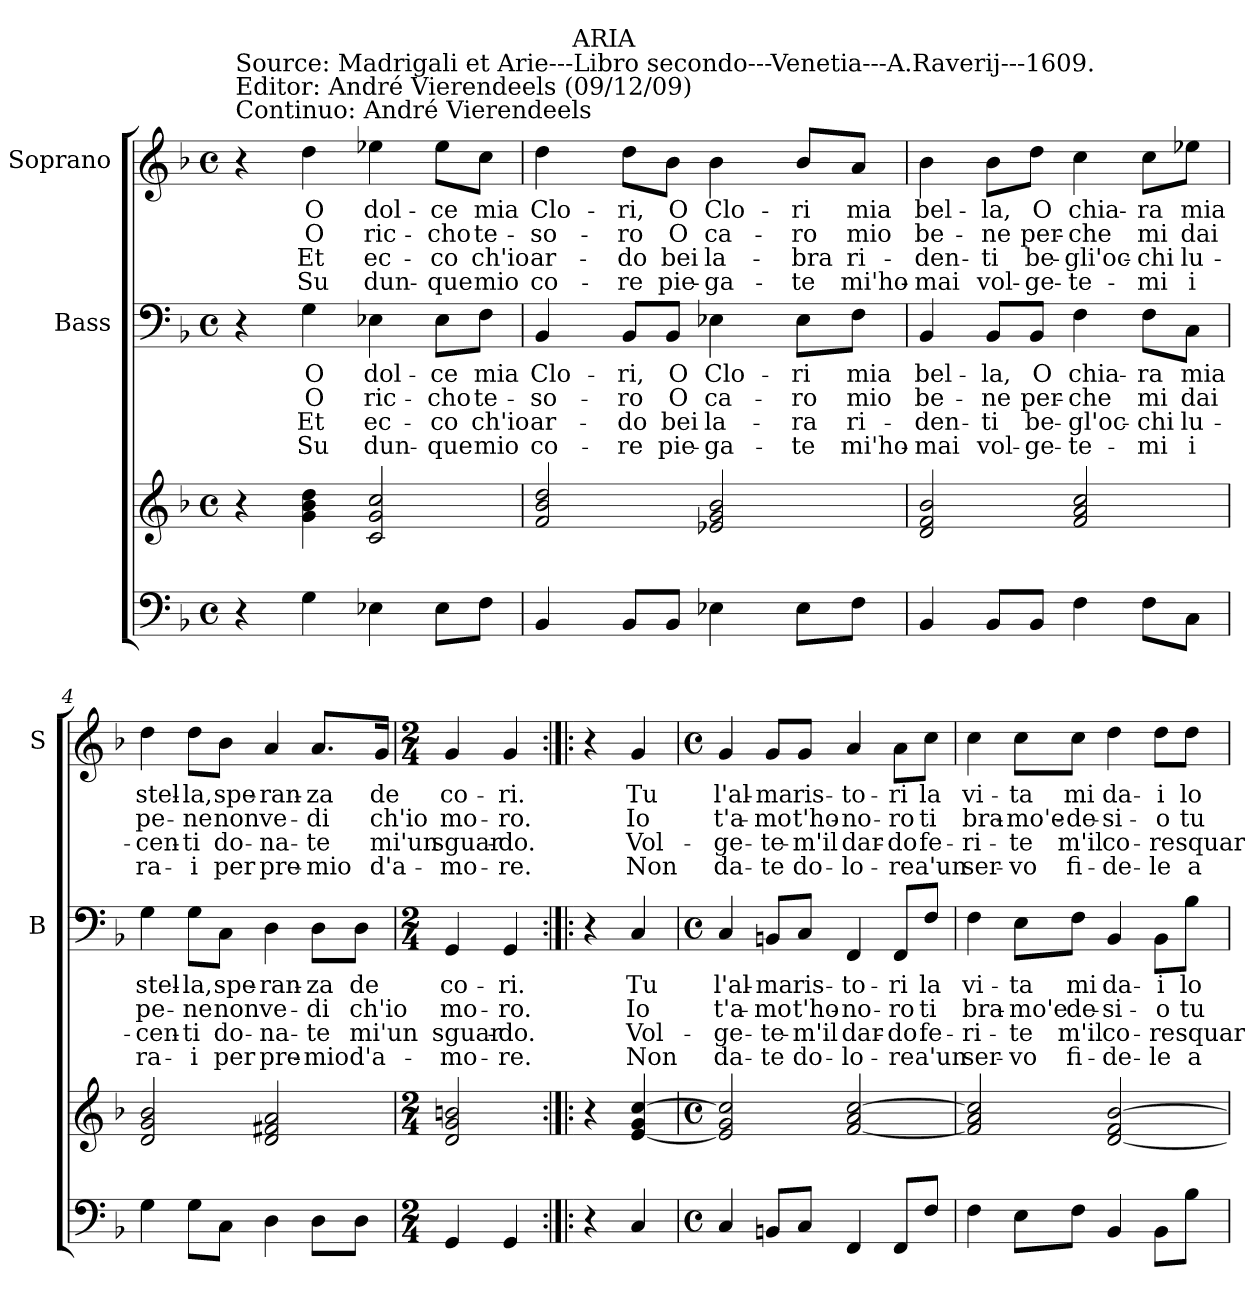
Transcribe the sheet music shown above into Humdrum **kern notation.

**kern	**kern	**kern	**text	**text	**text	**text	**kern	**text	**text	**text	**text
*part3	*part3	*part2	*part2	*part2	*part2	*part2	*part1	*part1	*part1	*part1	*part1
*staff4	*staff3	*staff2	*staff2	*staff2	*staff2	*staff2	*staff1	*staff1	*staff1	*staff1	*staff1
*	*	*I"Bass	*	*	*	*	*I"Soprano	*	*	*	*
*	*	*I'B	*	*	*	*	*I'S	*	*	*	*
*clefF4	*clefG2	*clefF4	*	*	*	*	*clefG2	*	*	*	*
*k[b-]	*k[b-]	*k[b-]	*	*	*	*	*k[b-]	*	*	*	*
*F:	*F:	*F:	*	*	*	*	*F:	*	*	*	*
*M4/4	*M4/4	*M4/4	*	*	*	*	*M4/4	*	*	*	*
*met(c)	*met(c)	*met(c)	*	*	*	*	*met(c)	*	*	*	*
=1	=1	=1	=1	=1	=1	=1	=1	=1	=1	=1	=1
!	!	!	!	!	!	!	!LO:TX:a:t=Source&colon; Madrigali et Arie---Libro secondo---Venetia---A.Raverij---1609.\nEditor&colon; André Vierendeels (09/12/09)\nContinuo&colon; André Vierendeels	!	!	!	!
4r	4r	4r	.	.	.	.	4r	.	.	.	.
4G\	4g\ 4b-\ 4dd\	4G\	O	O	Et	Su	4dd\	O	O	Et	Su
4E-X\	2c/ 2g/ 2cc/	4E-X\	dol-	ric-	ec-	dun-	4ee-X\	dol-	ric-	ec-	dun-
8E-\L	.	8E-\L	-ce	-cho	-co	-que	8ee-\L	-ce	-cho	-co	-que
8F\J	.	8F\J	mia	te-	ch'io	mio	8cc\J	mia	te-	ch'io	mio
=2	=2	=2	=2	=2	=2	=2	=2	=2	=2	=2	=2
*	*	*	*	*	*	*	*^	*	*	*	*
4BB-/	2f/ 2b-/ 2dd/	4BB-/	Clo-	-so-	ar-	co-	4dd\	16.ryy	Clo-	-so-	ar-	co-
!	!	!	!	!	!	!	!	!LO:TX:a:t=ARIA	!	!	!	!
.	.	.	.	.	.	.	.	2ryy	.	.	.	.
8BB-/L	.	8BB-/L	-ri,	-ro	-do	-re	8dd\L	.	-ri,	-ro	-do	-re
8BB-/J	.	8BB-/J	O	O	bei	pie-	8b-\J	.	O	O	bei	pie-
4E-X\	2e-X/ 2g/ 2b-/	4E-X\	Clo-	ca-	la-	-ga-	4b-\	.	Clo-	ca-	la-	-ga-
.	.	.	.	.	.	.	.	4ryy	.	.	.	.
8E-\L	.	8E-\L	-ri	-ro	-ra	-te	8b-/L	.	-ri	-ro	-bra	-te
.	.	.	.	.	.	.	.	8ryy	.	.	.	.
8F\J	.	8F\J	mia	mio	ri-	mi'ho-	8a/J	.	mia	mio	ri-	mi'ho-
.	.	.	.	.	.	.	.	32ryy	.	.	.	.
*	*	*	*	*	*	*	*v	*v	*	*	*	*
=3	=3	=3	=3	=3	=3	=3	=3	=3	=3	=3	=3
4BB-/	2d/ 2f/ 2b-/	4BB-/	bel-	be-	-den-	-mai	4b-\	bel-	be-	-den-	-mai
8BB-/L	.	8BB-/L	-la,	-ne	-ti	vol-	8b-\L	-la,	-ne	-ti	vol-
8BB-/J	.	8BB-/J	O	per-	be-	-ge-	8dd\J	O	per-	be-	-ge-
4F\	2f/ 2a/ 2cc/	4F\	chia-	-che	-gl'oc-	-te-	4cc\	chia-	-che	-gli'oc-	-te-
8F\L	.	8F\L	-ra	mi	-chi	-mi	8cc\L	-ra	mi	-chi	-mi
8C\J	.	8C\J	mia	dai	lu-	i	8ee-X\J	mia	dai	lu-	i
!!LO:LB:g=z
=4	=4	=4	=4	=4	=4	=4	=4	=4	=4	=4	=4
4G\	2d/ 2g/ 2b-/	4G\	stel-	pe-	-cen-	ra-	4dd\	stel-	pe-	-cen-	ra-
8G\L	.	8G\L	-la,	-ne	-ti	-i	8dd\L	-la,	-ne	-ti	-i
8C\J	.	8C\J	spe-	non	do-	per	8b-\J	spe-	non	do-	per
4D\	2d/ 2f#X/ 2a/	4D\	-ran-	ve-	-na-	pre-	4a/	-ran-	ve-	-na-	pre-
8D\L	.	8D\L	-za	-di	-te	-mio	8.a/L	-za	-di	-te	-mio
8D\J	.	8D\J	de	ch'io	mi'un	d'a-	.	.	.	.	.
.	.	.	.	.	.	.	16g/Jk	de	ch'io	mi'un	d'a-
=5	=5	=5	=5	=5	=5	=5	=5	=5	=5	=5	=5
*M2/4	*M2/4	*M2/4	*	*	*	*	*M2/4	*	*	*	*
4GG/	2d/ 2g/ 2bn/	4GG/	co-	mo-	sguar-	-mo-	4g/	co-	mo-	sguar-	-mo-
4GG/	.	4GG/	-ri.	-ro.	-do.	-re.	4g/	-ri.	-ro.	-do.	-re.
=6:|!|:	=6:|!|:	=6:|!|:	=6:|!|:	=6:|!|:	=6:|!|:	=6:|!|:	=6:|!|:	=6:|!|:	=6:|!|:	=6:|!|:	=6:|!|:
4r	4r	4r	.	.	.	.	4r	.	.	.	.
4C/	[4e/ 4g/ [4cc/	4C/	Tu	Io	Vol-	Non	4g/	Tu	Io	Vol-	Non
=7	=7	=7	=7	=7	=7	=7	=7	=7	=7	=7	=7
*M4/4	*M4/4	*M4/4	*	*	*	*	*M4/4	*	*	*	*
*met(c)	*met(c)	*met(c)	*	*	*	*	*met(c)	*	*	*	*
4C/	2e/] 2g/ 2cc/]	4C/	l'al-	t'a-	-ge-	da-	4g/	l'al-	t'a-	-ge-	da-
8BBn/L	.	8BBn/L	-ma	-mo	-te-	-te	8g/L	-ma	-mo	-te-	-te
8C/J	.	8C/J	ris-	t'ho-	-m'il	do-	8g/J	ris-	t'ho-	-m'il	do-
4FF/	[2f/ 2a/ [2cc/	4FF/	-to-	-no-	dar-	-lo-	4a/	-to-	-no-	dar-	-lo-
8FF/L	.	8FF/L	-ri	-ro	-do	-re	8a\L	-ri	-ro	-do	-re
8F/J	.	8F/J	la	ti	fe-	a'un	8cc\J	la	ti	fe-	a'un
=8	=8	=8	=8	=8	=8	=8	=8	=8	=8	=8	=8
4F\	2f/] 2a/ 2cc/]	4F\	vi-	bra-	-ri-	ser-	4cc\	vi-	bra-	-ri-	ser-
8E\L	.	8E\L	-ta	-mo'e	-te	-vo	8cc\L	-ta	-mo'e-	-te	-vo
8F\J	.	8F\J	mi	de-	m'il	fi-	8cc\J	mi	-de-	m'il	fi-
4BB-/	[2d/ 2f/ [2b-/	4BB-/	da-	-si-	co-	-de-	4dd\	da-	-si-	co-	-de-
8BB-\L	.	8BB-\L	-i	-o	-re	-le	8dd\L	-i	-o	-re	-le
8B-\J	.	8B-\J	lo	tu	squar-	a-	8dd\J	lo	tu-	squar-	a-
=	=	=	=	=	=	=	=	=	=	=	=
*-	*-	*-	*-	*-	*-	*-	*-	*-	*-	*-	*-
